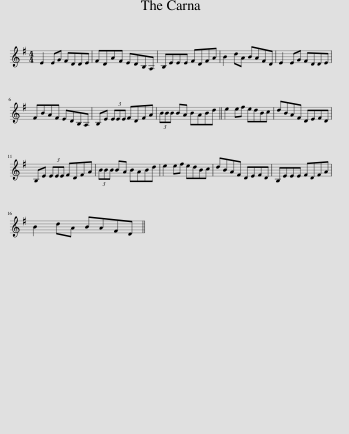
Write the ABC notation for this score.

X:1
L:1/8
M:4/4
I:linebreak $
K:Emin
V:1 treble
V:1
 E2 EG FDDE | FDAF EDB,A, | B,EEE FDFA | B2 dA BAFD | E2 EG FDDE |$ %5
 FBAF EDB,A, | B,E (3EEE FDFA | (3BBB BA BABd || e2 ef edBc | dBAF DEFD |$ %10
 B,E (3EEE FDFA | (3BBB BA BABd | e2 ef edBc | dBAF DEFD | B,EEE FDFA |$ %15
 B2 dA BAFD || %16
